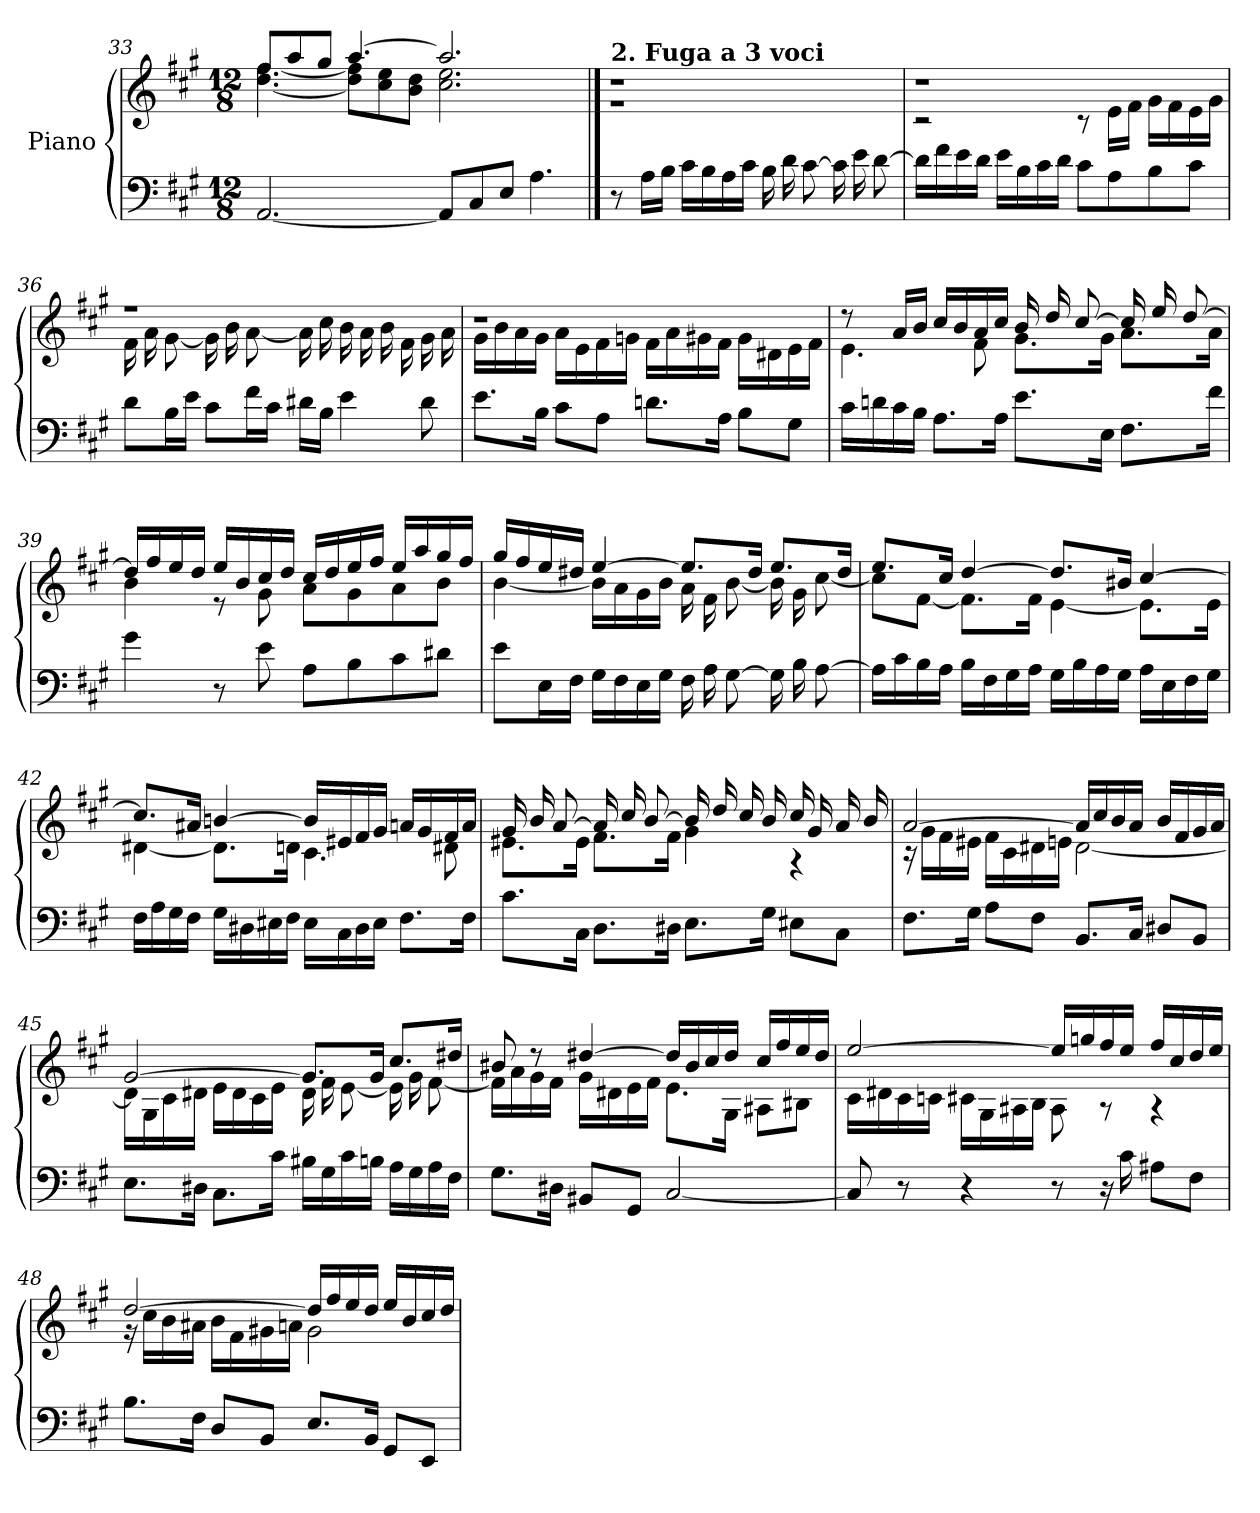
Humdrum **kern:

**kern	**kern
*part1	*part1
*staff2	*staff1
*I"Piano	*
*clefF4	*clefG2
*k[f#c#g#]	*k[f#c#g#]
*A:	*A:
*M12/8	*M12/8
=33	=33
*	*^
[2.AA/	8ff#/L	[4.dd\ [4.ff#\
.	8aa/	.
.	8gg#/J	.
.	[4.aa/	8dd\] 8ff#\]L
.	.	8cc#\ 8ee\
.	.	8b\ 8dd\J
8AA/L]	2.aa/]	2.cc#\ 2.ee\
8C#/	.	.
8E/J	.	.
4.A	.	.
!!LO:LB:g=z	!!
==34	==34	==34
!	!LO:TX:a:B:t=2. Fuga a 3 voci	!
8r	1r	1r
16ALL	.	.
16BJJ	.	.
16c#LL	.	.
16B	.	.
16A	.	.
16c#JJ	.	.
16BLL	.	.
16d	.	.
[8c#J	.	.
16c#LL]	.	.
16e	.	.
[8dJ	.	.
=35	=35	=35
16dLL]	1r	2r
16f#	.	.
16e	.	.
16dJJ	.	.
16eLL	.	.
16B	.	.
16c#	.	.
16dJJ	.	.
8c#L	.	8r
8A	.	16eLL
.	.	16f#JJ
8B	.	16g#\LL
.	.	16f#\
8c#J	.	16e\
.	.	16g#\JJ
!!LO:LB:g=z	!!
=36	=36	=36
8dL	1r	16f#\LL
.	.	16a\
16BL	.	[8g#\J
16eJJ	.	.
8c#L	.	16g#\LL]
.	.	16b\
16f#L	.	[8a\J
16c#JJ	.	.
16d#XLL	.	16a\LL]
16BJJ	.	16cc#\
4e	.	16b\
.	.	16a\JJ
.	.	16bLL
.	.	16f#
8d#	.	16g#
.	.	16aJJ
=37	=37	=37
8.eL	1r	16g#LL
.	.	16b
.	.	16a
16BJ	.	16g#JJ
8c#L	.	16a\LL
.	.	16e\
8AJ	.	16f#\
.	.	16gn\JJ
8.dnL	.	16f#\LL
.	.	16a\
.	.	16g#X\
16AJ	.	16f#\JJ
8BL	.	16g#\LL
.	.	16d#X\
8G#J	.	16e\
.	.	16f#\JJ
=38	=38	=38
16c#LL	8r	4.e\
16dn	.	.
16c#	16a/LL	.
16BJJ	16b/JJ	.
8.AL	16cc#/LL	.
.	16b/	.
.	16a/	8f#\
16AJ	16cc#/JJ	.
8.eL	16bLL	8.g#\L
.	16dd	.
.	[8cc#J	.
16EJ	.	16g#\J
8.F#L	16cc#/LL]	8.a\L
.	16ee/	.
.	[8dd/J	.
16f#J	.	16a\J
!!LO:LB:g=z	!!
=39	=39	=39
4g#	16dd/LL]	4b\
.	16ff#/	.
.	16ee/	.
.	16dd/JJ	.
8r	16ee/LL	8r
.	16b/	.
8e	16cc#/	8g#\
.	16dd/JJ	.
8AL	16cc#/LL	8a\L
.	16dd/	.
8B	16ee/	8g#\
.	16ff#/JJ	.
8c#	16ee/LL	8a\
.	16aa/	.
8d#XJ	16gg#/	8b\J
.	16ff#/JJ	.
=40	=40	=40
8eL	16gg#/LL	[4b\
.	16ff#/	.
16EL	16ee/	.
16F#JJ	16dd#X/JJ	.
16G#LL	[4ee/	16b\LL]
16F#	.	16a\
16E	.	16g#\
16G#JJ	.	16b\JJ
16F#LL	8.eeL]	16a\LL
16A	.	16f#\
[8G#J	.	[8b\J
.	16dd#J	.
16G#LL]	8.eeL	16b\LL]
16B	.	16g#\
[8AJ	.	[8cc#\J
.	16dd#J	.
!!LO:LB:g=z	!!
=41	=41	=41
16ALL]	8.ee/L	8cc#\L]
16c#	.	.
16B	.	[8f#\J
16AJJ	16cc#/J	.
16BLL	[4dd/	8.f#L]
16F#	.	.
16G#	.	.
16AJJ	.	16f#J
16G#LL	8.ddL]	[4e\
16B	.	.
16A	.	.
16G#JJ	16b#XJ	.
16ALL	[4cc#/	8.eL]
16E	.	.
16F#	.	.
16G#JJ	.	16eJ
=42	=42	=42
16F#LL	8.cc#/L]	[4d#X\
16A	.	.
16G#	.	.
16F#JJ	16a#X/J	.
16G#LL	[4bn/	8.d#\L]
16D#X	.	.
16E#X	.	.
16F#JJ	.	16dn\J
16E#LL	16bLL]	4.c#\
16C#	16e#X	.
16D#	16f#	.
16E#JJ	16g#JJ	.
8.F#L	16an/LL	.
.	16g#/	.
.	16f#/	8d#X\
16F#J	16a/JJ	.
=43	=43	=43
8.c#L	16g#LL	8.e#X\L
.	16b	.
.	[8aJ	.
16C#J	.	16e#\J
8.DL	16a/LL]	8.f#\L
.	16cc#/	.
.	[8b/J	.
16D#XJ	.	16f#\J
8.EL	16b/LL]	4g#\
.	16dd/	.
.	16cc#/	.
16G#J	16b/JJ	.
8E#XL	16cc#/LL	4r
.	16g#/	.
8C#J	16a/	.
.	16b/JJ	.
!!LO:LB:g=z	!!
=44	=44	=44
8.F#L	[2a/	16r
.	.	16g#\LL
.	.	16f#\
16G#J	.	16e#X\JJ
8AL	.	16f#\LL
.	.	16c#\
8F#J	.	16d#X\
.	.	16en\JJ
8.BBL	16a/LL]	[2d#\
.	16cc#/	.
.	16b/	.
16C#J	16a/JJ	.
8D#XL	16bLL	.
.	16f#	.
8BBJ	16g#	.
.	16aJJ	.
=45	=45	=45
8.EL	[2g#/	16d#LL]
.	.	16G#
.	.	16c#
16D#XJ	.	16d#JJ
8.C#L	.	16e\LL
.	.	16d#\
.	.	16c#\
16c#J	.	16e\JJ
16B#XLL	8.g#L]	16d#\LL
16G#	.	16f#\
16c#	.	[8e\J
16BnJJ	16g#J	.
16ALL	8.cc#L	16eLL]
16G#	.	16g#
16A	.	[8f#J
16F#JJ	16dd#XJ	.
!!LO:LB:g=z	!!
=46	=46	=46
8.G#L	8b#X/	16f#\LL]
.	.	16a\
.	8r	16g#\
16D#XJ	.	16f#\JJ
8BB#XL	[4dd#X/	16g#LL
.	.	16d#X
8GG#J	.	16e
.	.	16f#JJ
[2C#	16dd#LL]	8.eL
.	16b#	.
.	16cc#	.
.	16dd#JJ	16G#J
.	16cc#/LL	8A#X\L
.	16ff#/	.
.	16ee/	8B#X\J
.	16dd#/JJ	.
=47	=47	=47
8C#]	[2ee/	16c#LL
.	.	16d#X
8r	.	16c#
.	.	16cnJJ
4r	.	16c#XLL
.	.	16G#
.	.	16A#X
.	.	16BJJ
8r	16ee/LL]	8A#\
.	16ggn/	.
16r	16ff#/	8r
16c#	16ee/JJ	.
8A#XL	16ff#LL	4r
.	16cc#	.
8F#J	16dd	.
.	16eeJJ	.
=48	=48	=48
8.BL	[2dd/	16r
.	.	16cc#LL
.	.	16b
16F#J	.	16a#XJJ
8DL	.	16b\LL
.	.	16f#\
8BBJ	.	16g#X\
.	.	16an\JJ
8.EL	16ddLL]	2g#\
.	16ff#	.
.	16ee	.
16BBJ	16ddJJ	.
8GG#L	16eeLL	.
.	16b	.
8EEJ	16cc#	.
.	16ddJJ	.
*	*v	*v
=	=
*-	*-
